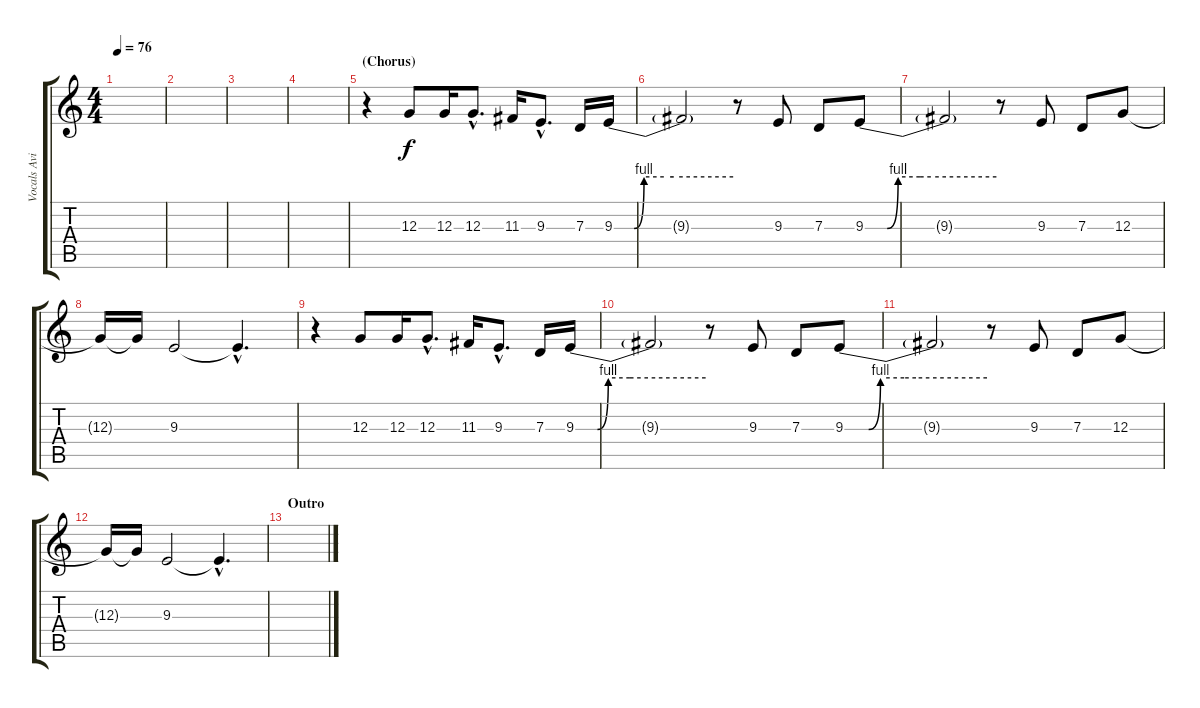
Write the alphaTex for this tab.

\track ("Vocals Aviv Geffan" "Vocals Avi") {instrument oboe}
\staff {score tabs}
\tuning (E4 B3 G3 D3 A2 E2) {hide}
\ts (4 4)
\tempo 76
\clef g2
\ks c
|
|
|
|
\section ("" "(Chorus)")
r.4{volume 8} 12.3.8 12.3.16 12.3{hac}.8{d} 11.3.16 9.3{hac}.8{d} 7.3.16 9.3{be (custom 0 0 10 0 15 4 25 4 30 4 60 4)}.16 |
9.3{t}.2 r.8 9.3.8 7.3.8 9.3{be (custom 0 0 10 0 15 4 25 4 30 4 60 4)}.8 |
9.3{t}.2 r.8 9.3.8 7.3.8 12.3.8 |
12.3{t}.16 12.3{t}.16 9.3.2 9.3{hac t}.4{d} |
r.4 12.3.8 12.3.16 12.3{hac}.8{d} 11.3.16 9.3{hac}.8{d} 7.3.16 9.3{be (custom 0 0 10 0 15 4 25 4 30 4 60 4)}.16 |
9.3{t}.2 r.8 9.3.8 7.3.8 9.3{be (custom 0 0 10 0 15 4 25 4 30 4 60 4)}.8 |
9.3{t}.2 r.8 9.3.8 7.3.8 12.3.8 |
12.3{t}.16 12.3{t}.16 9.3.2 9.3{hac t}.4{d} |
\section ("" "Outro")
